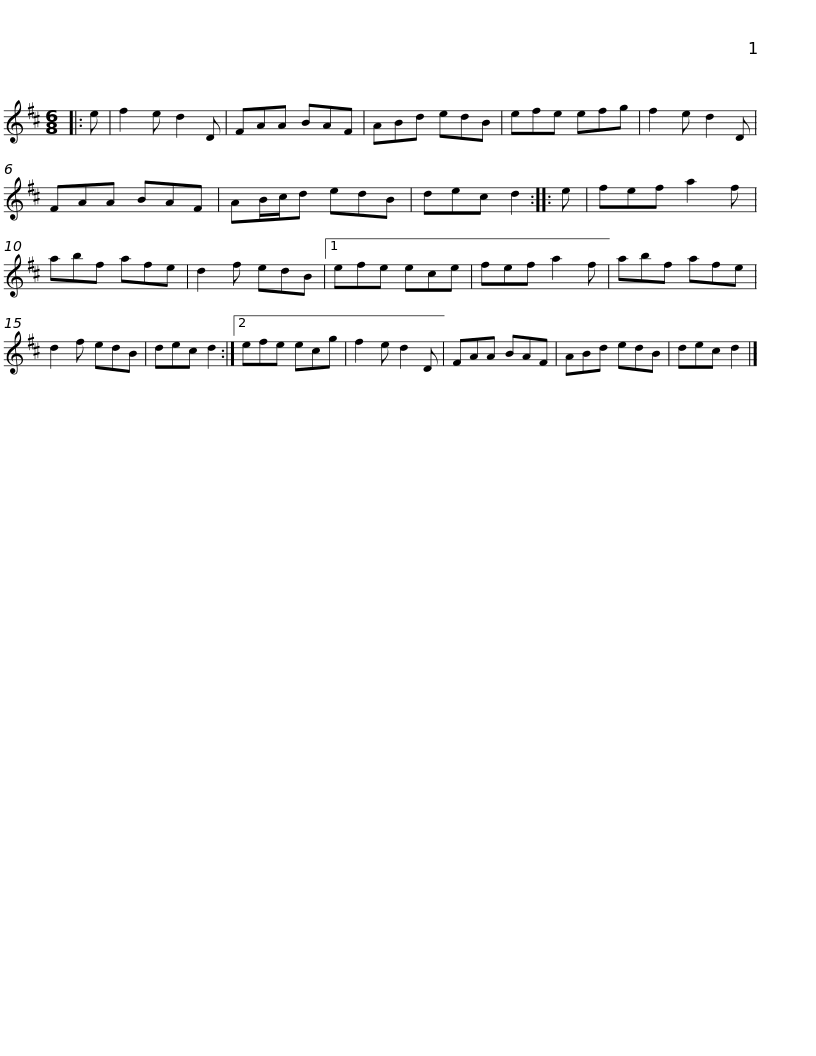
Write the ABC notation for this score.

X:1
L:1/8
M:6/8
I:linebreak $
K:D
V:1 treble
V:1
|: e | f2 e d2 D | FAA BAF | ABd edB | efe efg | %5
 f2 e d2 D | FAA BAF | AB/c/d edB |$ dec d2 :: e | %10
 fef a2 f | abf afe | d2 f edB |1 efe ece | fef a2 f | %15
 abf afe |$ d2 f edB | dec d2 :|2 efe ecg | f2 e d2 D | %20
 FAA BAF | ABd edB | dec d2 |] %23
